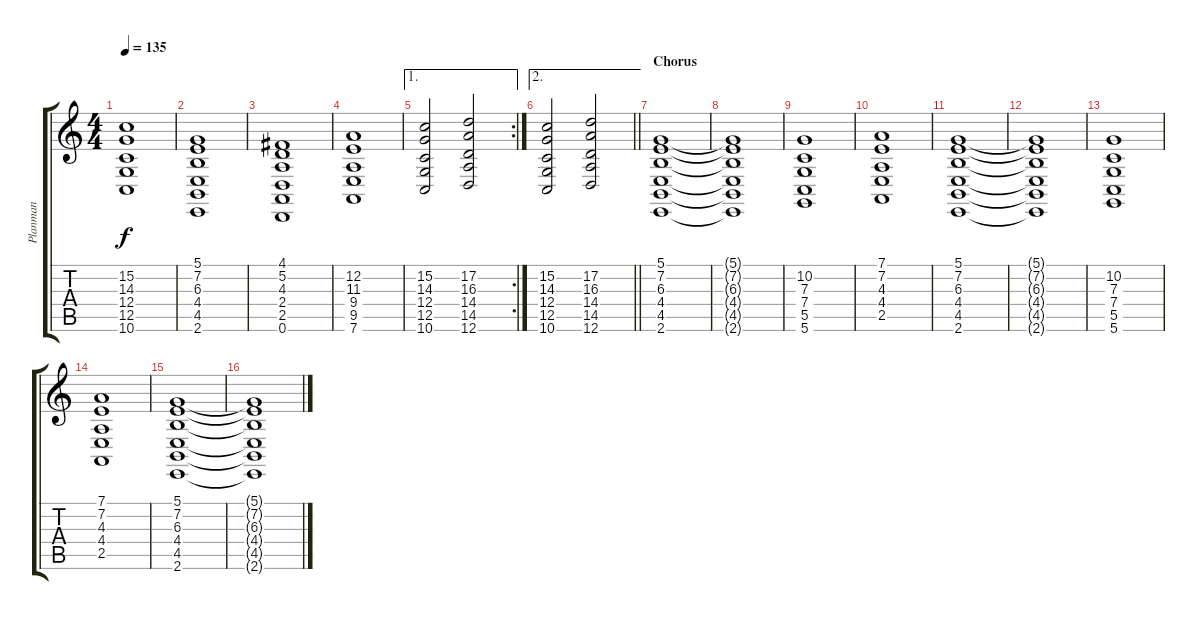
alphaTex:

\track ("Planman" "Planman") {instrument tremolostrings}
\staff {score tabs}
\tuning (D4 A3 F3 C3 G2 D2) {hide}
\ts (4 4)
\tempo 135
\clef g2
\ks c
(15.2 14.3 12.4 12.5 10.6).1{dy f} |
(5.1 7.2 6.3 4.4 4.5 2.6).1 |
(4.1 5.2 4.3 2.4 2.5 0.6).1 |
(12.2 11.3 9.4 9.5 7.6).1 |
\ae 1
\rc 2
(15.2 14.3 12.4 12.5 10.6).2 (17.2 16.3 14.4 14.5 12.6).2 |
\ae 2
\barLineRight lightlight
(15.2 14.3 12.4 12.5 10.6).2 (17.2 16.3 14.4 14.5 12.6).2 |
\section ("" "Chorus")
(5.1 7.2 6.3 4.4 4.5 2.6).1 |
(5.1{t} 7.2{t} 6.3{t} 4.4{t} 4.5{t} 2.6{t}).1 |
(10.2 7.3 7.4 5.5 5.6).1 |
(7.1 7.2 4.3 4.4 2.5).1 |
(5.1 7.2 6.3 4.4 4.5 2.6).1 |
(5.1{t} 7.2{t} 6.3{t} 4.4{t} 4.5{t} 2.6{t}).1 |
(10.2 7.3 7.4 5.5 5.6).1 |
(7.1 7.2 4.3 4.4 2.5).1 |
(5.1 7.2 6.3 4.4 4.5 2.6).1 |
(5.1{t} 7.2{t} 6.3{t} 4.4{t} 4.5{t} 2.6{t}).1
